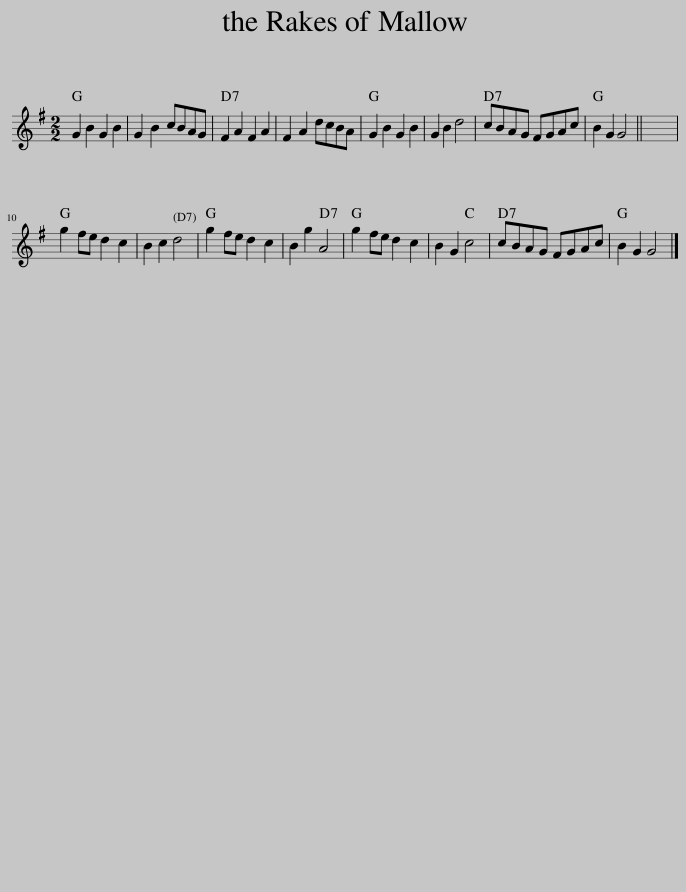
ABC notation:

X:1
L:1/8
M:2/2
I:linebreak $
K:G
V:1 treble
V:1
 G2 B2 G2 B2 | G2 B2 cBAG | F2 A2 F2 A2 | F2 A2 dcBA | G2 B2 G2 B2 | %5
 G2 B2 d4 | cBAG FGAc | B2 G2 G4 || x8 |$ g2 fe d2 c2 | %10
 B2 c2 d4 | g2 fe d2 c2 | B2 g2 A4 | g2 fe d2 c2 | B2 G2 c4 | %15
 cBAG FGAc | B2 G2 G4 |] %17
